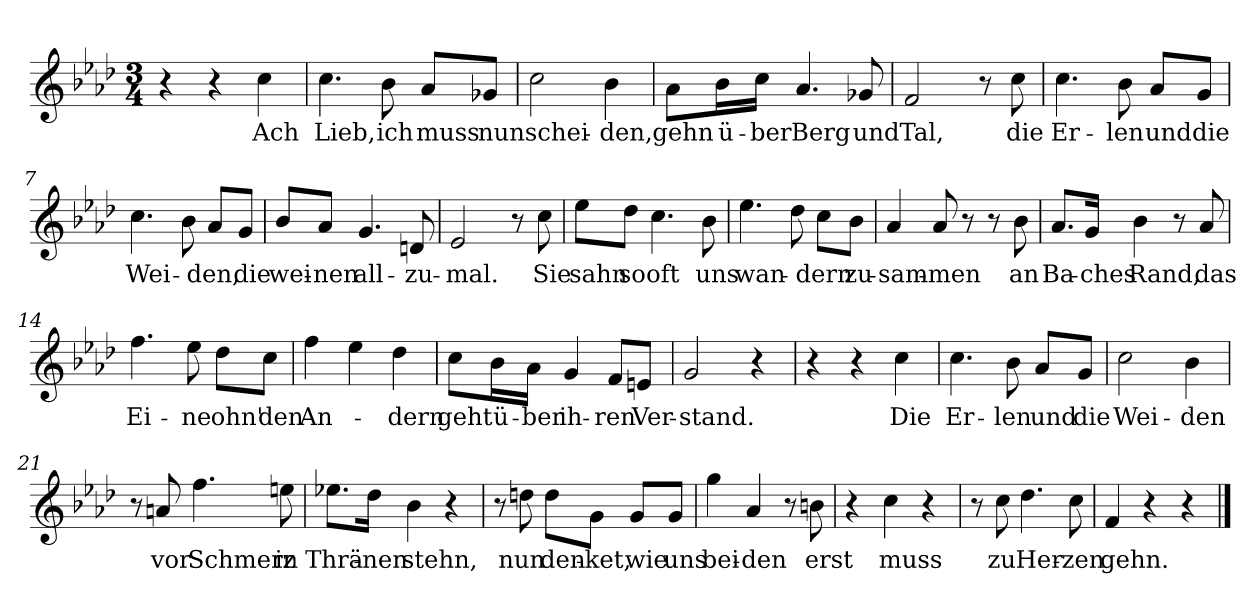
**kern	**text
*part1	*part1
*staff1	*staff1
*clefG2	*
*k[b-e-a-d-]	*
*M3/4	*
=1	=1
4r	.
4r	.
!	!LO:LY:b
4cc\	Ach
=2	=2
!	!LO:LY:b
4.cc\	Lieb,
!	!LO:LY:b
8b-\	ich
!	!LO:LY:b
8a-/L	muss
!	!LO:LY:b
8g-X/J	nun
=3	=3
!	!LO:LY:b
2cc\	schei-
!	!LO:LY:b
4b-\	-den,
=4	=4
!	!LO:LY:b
8a-\L	gehn
!	!LO:LY:b
16b-\L	ü-
!	!LO:LY:b
16cc\JJ	-ber
!	!LO:LY:b
4.a-/	Berg
!	!LO:LY:b
8g-X/	und
=5	=5
!	!LO:LY:b
2f/	Tal,
8r	.
!	!LO:LY:b
8cc\	die
=6	=6
!	!LO:LY:b
4.cc\	Er-
!	!LO:LY:b
8b-\	-len
!	!LO:LY:b
8a-/L	und
!	!LO:LY:b
8g/J	die
=7	=7
!	!LO:LY:b
4.cc\	Wei-
8b-\	.
!	!LO:LY:b
8a-/L	-den,
!	!LO:LY:b
8g/J	die
!!LO:LB:g=z
=8	=8
!	!LO:LY:b
8b-/L	wei-
!	!LO:LY:b
8a-/J	-nen
!	!LO:LY:b
4.g/	all-
!	!LO:LY:b
8dn/	-zu-
=9	=9
!	!LO:LY:b
2e-/	-mal.
8r	.
!	!LO:LY:b
8cc\	Sie
=10	=10
!	!LO:LY:b
8ee-\L	sahn
!	!LO:LY:b
8dd-\J	so
!	!LO:LY:b
4.cc\	oft
!	!LO:LY:b
8b-\	uns
=11	=11
!	!LO:LY:b
4.ee-\	wan-
8dd-\	.
!	!LO:LY:b
8cc\L	-dern
!	!LO:LY:b
8b-\J	zu-
=12	=12
!	!LO:LY:b
4a-/	-sam-
!	!LO:LY:b
8a-/	-men
8r	.
8r	.
!	!LO:LY:b
8b-\	an
=13	=13
!	!LO:LY:b
8.a-/L	Ba-
!	!LO:LY:b
16g/Jk	-ches
!	!LO:LY:b
4b-\	Rand,
8r	.
!	!LO:LY:b
8a-/	das
=14	=14
!	!LO:LY:b
4.ff\	Ei-
!	!LO:LY:b
8ee-\	-ne
!	!LO:LY:b
8dd-\L	ohn'
!	!LO:LY:b
8cc\J	den
!!LO:LB:g=z
=15	=15
!	!LO:LY:b
4ff\	An-
4ee-\	.
!	!LO:LY:b
4dd-\	-dern
=16	=16
!	!LO:LY:b
8cc\L	geht
!	!LO:LY:b
16b-\L	ü-
!	!LO:LY:b
16a-\JJ	-ber
!	!LO:LY:b
4g/	ih-
!	!LO:LY:b
8f/L	-ren
!	!LO:LY:b
8en/J	Ver-
=17	=17
!	!LO:LY:b
2g/	-stand.
4r	.
=18	=18
4r	.
4r	.
!	!LO:LY:b
4cc\	Die
=19	=19
!	!LO:LY:b
4.cc\	Er-
!	!LO:LY:b
8b-\	-len
!	!LO:LY:b
8a-/L	und
!	!LO:LY:b
8g/J	die
=20	=20
!	!LO:LY:b
2cc\	Wei-
!	!LO:LY:b
4b-\	-den
=21	=21
8r	.
!	!LO:LY:b
8an/	vor
!	!LO:LY:b
4.ff\	Schmerz
!	!LO:LY:b
8een\	in
=22	=22
!	!LO:LY:b
8.ee-X\L	Thrä-
!	!LO:LY:b
16dd-\Jk	-nen
!	!LO:LY:b
4b-\	stehn,
4r	.
!!LO:LB:g=z
=23	=23
8r	.
!	!LO:LY:b
8ddn\	nun
!	!LO:LY:b
8dd\L	den-
!	!LO:LY:b
8g\J	-ket,
!	!LO:LY:b
8g/L	wie
!	!LO:LY:b
8g/J	uns
=24	=24
!	!LO:LY:b
4gg\	bei-
!	!LO:LY:b
4a-/	-den
8r	.
!	!LO:LY:b
8bn\	erst
=25	=25
4r	.
!	!LO:LY:b
4cc\	muss
4r	.
=26	=26
8r	.
!	!LO:LY:b
8cc\	zu
!	!LO:LY:b
4.dd-\	Her-
!	!LO:LY:b
8cc\	-zen
=27	=27
!	!LO:LY:b
4f/	gehn.
4r	.
4r	.
==	==
*-	*-
